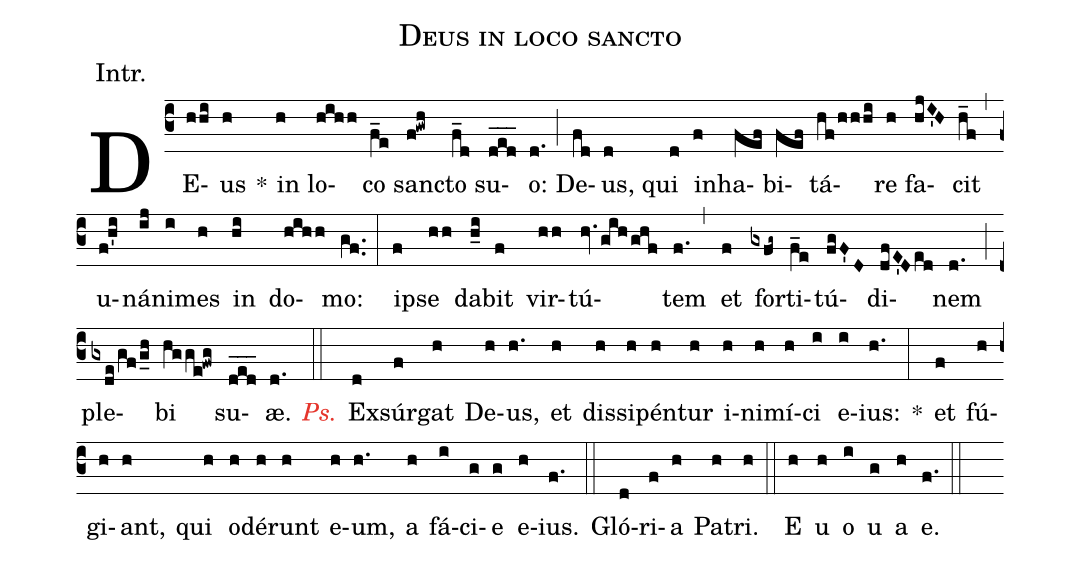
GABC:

name:Deus in loco sancto;
annotation:Intr.;
mode:5;
office-part:Introit;
%%
(c3) DE(hhi)us(h) *()
in(h) lo(hihh)co(f_e) sanc(f!gwh)to(f_d) su(ded___)o:(d.) (;)
De(fd)us,(d) qui(d) in(f)ha(fef)bi(fef)tá(hf/hhhi)re(h) fa(hjI'H)cit(h_f) (,)
u(f!h'i)ná(ij)ni(i)mes(h) in(hi) do(hihh)mo:(gf..) (:)
ip(f)se(hh) da(h_i)bit(f) vir(hh)tú(hv./gih/ghf)tem(f.) (,)
et(f) for(gxfg~)ti(f_e)tú(fgF'D)di(dfE'D/ed)nem(d.) (;)
ple(gxde/gf/g_h)bi(hgge!fwg) su(ded___)æ.(d.) <c><i>Ps.</i></c>(::)
Ex(d)súr(f)gat(h) De(h)us,(h.) et(h) dis(h)si(h)pén(h)tur(h) i(h)ni(h)mí(h)ci(i) e(i)ius:(h.) *(:)
et(f) fú(h)gi(h)ant,(h) qui(h) o(h)dé(h)runt(h) e(h)um,(h.) a(h) fá(i)ci(g)e(g) e(h)ius.(f.) (::)
Gló(d)ri(f)a(h) Pa(h)tri.(h) (::)
<eu>E(h) u(h) o(i) u(g) a(h) e.</eu>(f.) (::)
